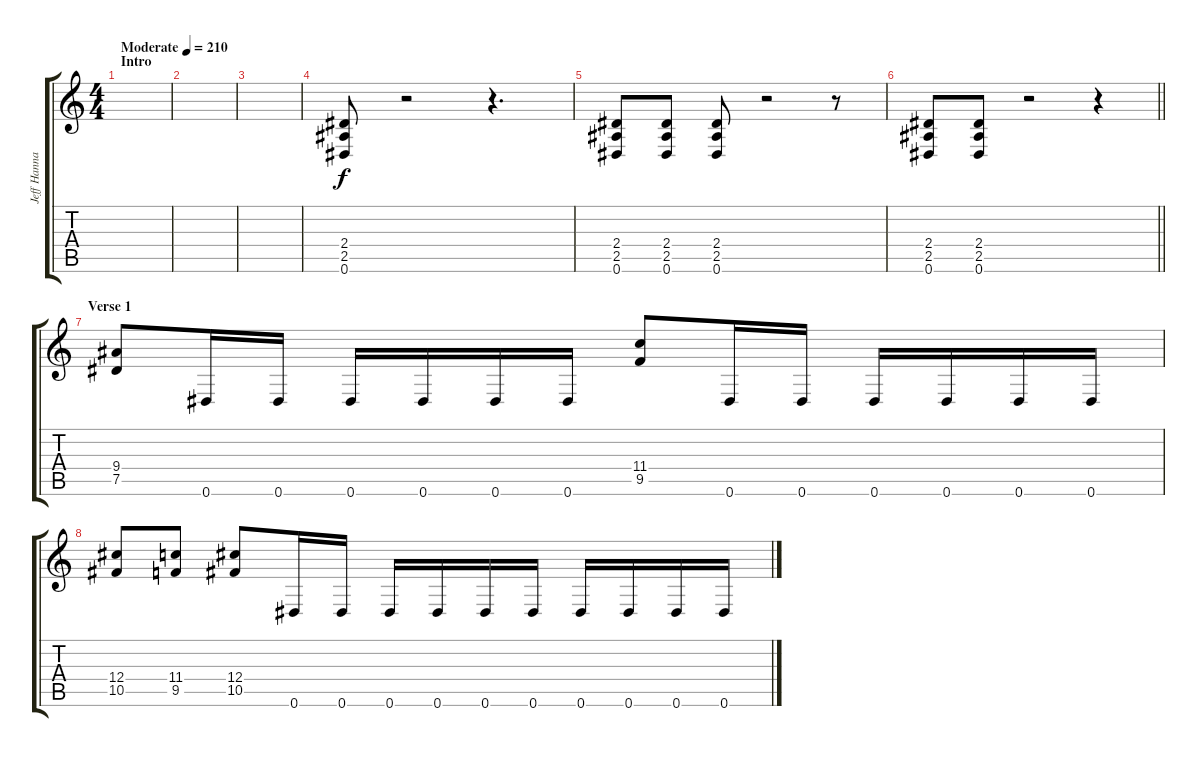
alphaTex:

\track ("Jeff Hannamen" "Jeff Hanna") {instrument distortionguitar}
\staff {score tabs}
\tuning (Eb4 Bb3 Gb3 Db3 Ab2 Eb2) {hide}
\ts (4 4)
\section ("" "Intro")
\tempo (210 "Moderate")
\clef g2
\ks c
|
|
|
(2.4 2.5 0.6).8 r.2 r.4{d} |
(2.4 2.5 0.6).8 (2.4 2.5 0.6).8 (2.4 2.5 0.6).8 r.2 r.8 |
\barLineRight lightlight
(2.4 2.5 0.6).8 (2.4 2.5 0.6).8 r.2 r.4 |
\section ("" "Verse 1")
(9.4 7.5).8{dy f} 0.6.16 0.6.16 0.6.16 0.6.16 0.6.16 0.6.16 (11.4 9.5).8 0.6.16 0.6.16 0.6.16 0.6.16 0.6.16 0.6.16 |
(12.4 10.5).8 (11.4 9.5).8 (12.4 10.5).8 0.6.16 0.6.16 0.6.16 0.6.16 0.6.16 0.6.16 0.6.16 0.6.16 0.6.16 0.6.16
